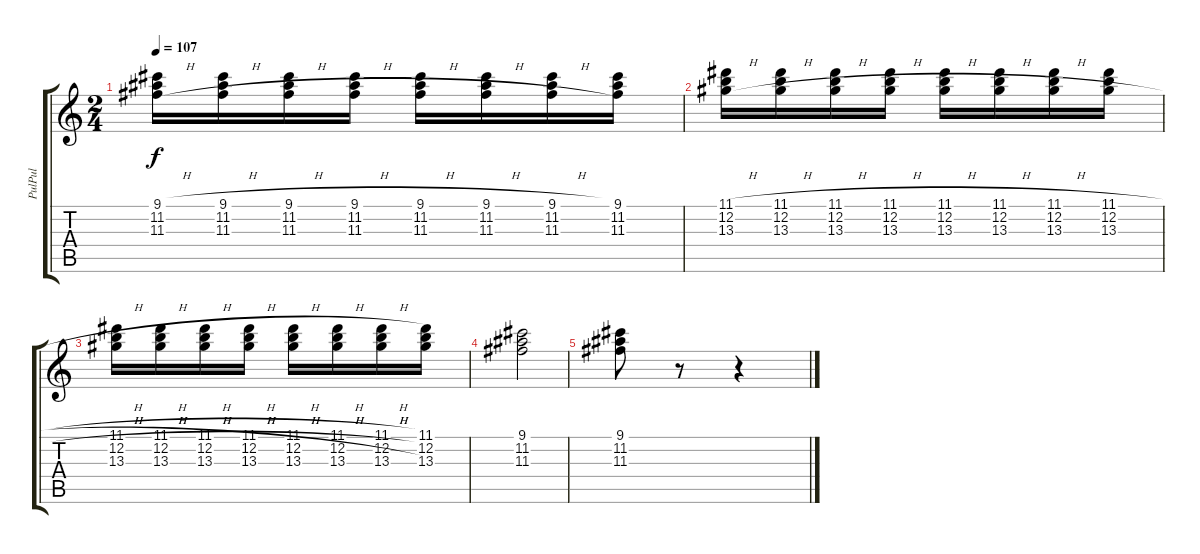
\track ("PulPul" "PulPul") {instrument electricguitarclean}
\staff {score tabs}
\tuning (E4 B3 G3 D3 A2 E2) {hide}
\ts (2 4)
\tempo 107
\clef g2
\ks c
(9.1{h} 11.2{h} 11.3{h}).16{dy f} (9.1{h} 11.2{h} 11.3{h}).16 (9.1{h} 11.2{h} 11.3{h}).16 (9.1{h} 11.2{h} 11.3{h}).16 (9.1{h} 11.2{h} 11.3{h}).16 (9.1{h} 11.2{h} 11.3{h}).16 (9.1{h} 11.2{h} 11.3{h}).16 (9.1 11.2 11.3).16 |
(11.1{h} 12.2{h} 13.3{h}).16 (11.1{h} 12.2{h} 13.3{h}).16 (11.1{h} 12.2{h} 13.3{h}).16 (11.1{h} 12.2{h} 13.3{h}).16 (11.1{h} 12.2{h} 13.3{h}).16 (11.1{h} 12.2{h} 13.3{h}).16 (11.1{h} 12.2{h} 13.3{h}).16 (11.1{h} 12.2{h} 13.3{h}).16 |
(11.1{h} 12.2{h} 13.3{h}).16 (11.1{h} 12.2{h} 13.3{h}).16 (11.1{h} 12.2{h} 13.3{h}).16 (11.1{h} 12.2{h} 13.3{h}).16 (11.1{h} 12.2{h} 13.3{h}).16 (11.1{h} 12.2{h} 13.3{h}).16 (11.1{h} 12.2{h} 13.3{h}).16 (11.1 12.2 13.3).16 |
(9.1 11.2 11.3).2 |
(9.1 11.2 11.3).8 r.8 r.4
